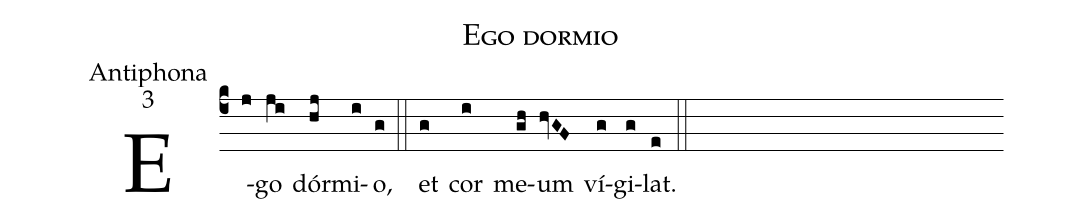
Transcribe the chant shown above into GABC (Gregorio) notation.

name:Ego dormio;
office-part:Antiphona;
mode:3;
%%
(c4) E(j)go(ji) dór(hj)mi(i)o,(g) (::)
et(g) cor(i) me(gh)um(hvGF) ví(g)gi(g)lat.(e) (::)
